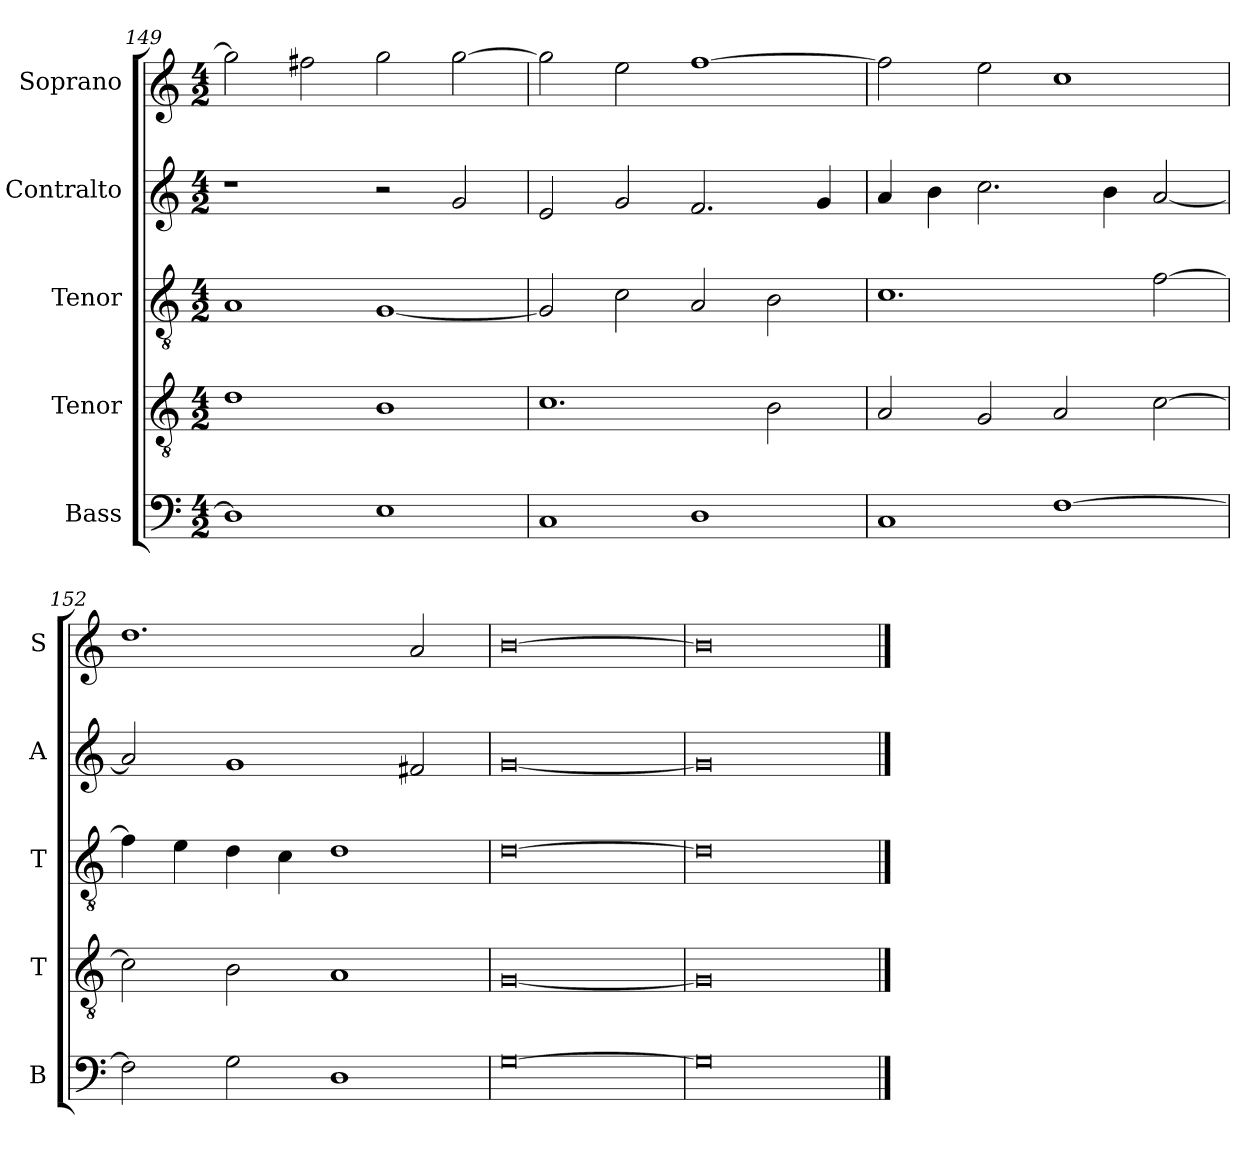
**kern	**kern	**kern	**kern	**kern
*part5	*part4	*part3	*part2	*part1
*staff5	*staff4	*staff3	*staff2	*staff1
*I"Bass	*I"Tenor	*I"Tenor	*I"Contralto	*I"Soprano
*I'B	*I'T	*I'T	*I'A	*I'S
*clefF4	*clefGv2	*clefGv2	*clefG2	*clefG2
*k[]	*k[]	*k[]	*k[]	*k[]
*G:mix	*G:mix	*G:mix	*G:mix	*G:mix
*M4/2	*M4/2	*M4/2	*M4/2	*M4/2
=149	=149	=149	=149	=149
1D]	1d	1A	1r	2gg]
.	.	.	.	2ff#X
1E	1B	[1G	2r	2gg
.	.	.	2g	[2gg
=150	=150	=150	=150	=150
1C	1.c	2G]	2e	2gg]
.	.	2c	2g	2ee
1D	.	2A	2.f	[1ff
.	2B	2B	.	.
.	.	.	4g	.
=151	=151	=151	=151	=151
1C	2A	1.c	4a	2ff]
.	.	.	4b	.
.	2G	.	2.cc	2ee
[1F	2A	.	.	1cc
.	.	.	4b	.
.	[2c	[2f	[2a	.
=152	=152	=152	=152	=152
2F]	2c]	4f]	2a]	1.dd
.	.	4e	.	.
2G	2B	4d	1g	.
.	.	4c	.	.
1D	1A	1d	.	.
.	.	.	2f#X	2a
=153	=153	=153	=153	=153
[0G	[0G	[0d	[0g	[0b
=154	=154	=154	=154	=154
0G]	0G]	0d]	0g]	0b]
==	==	==	==	==
*-	*-	*-	*-	*-
